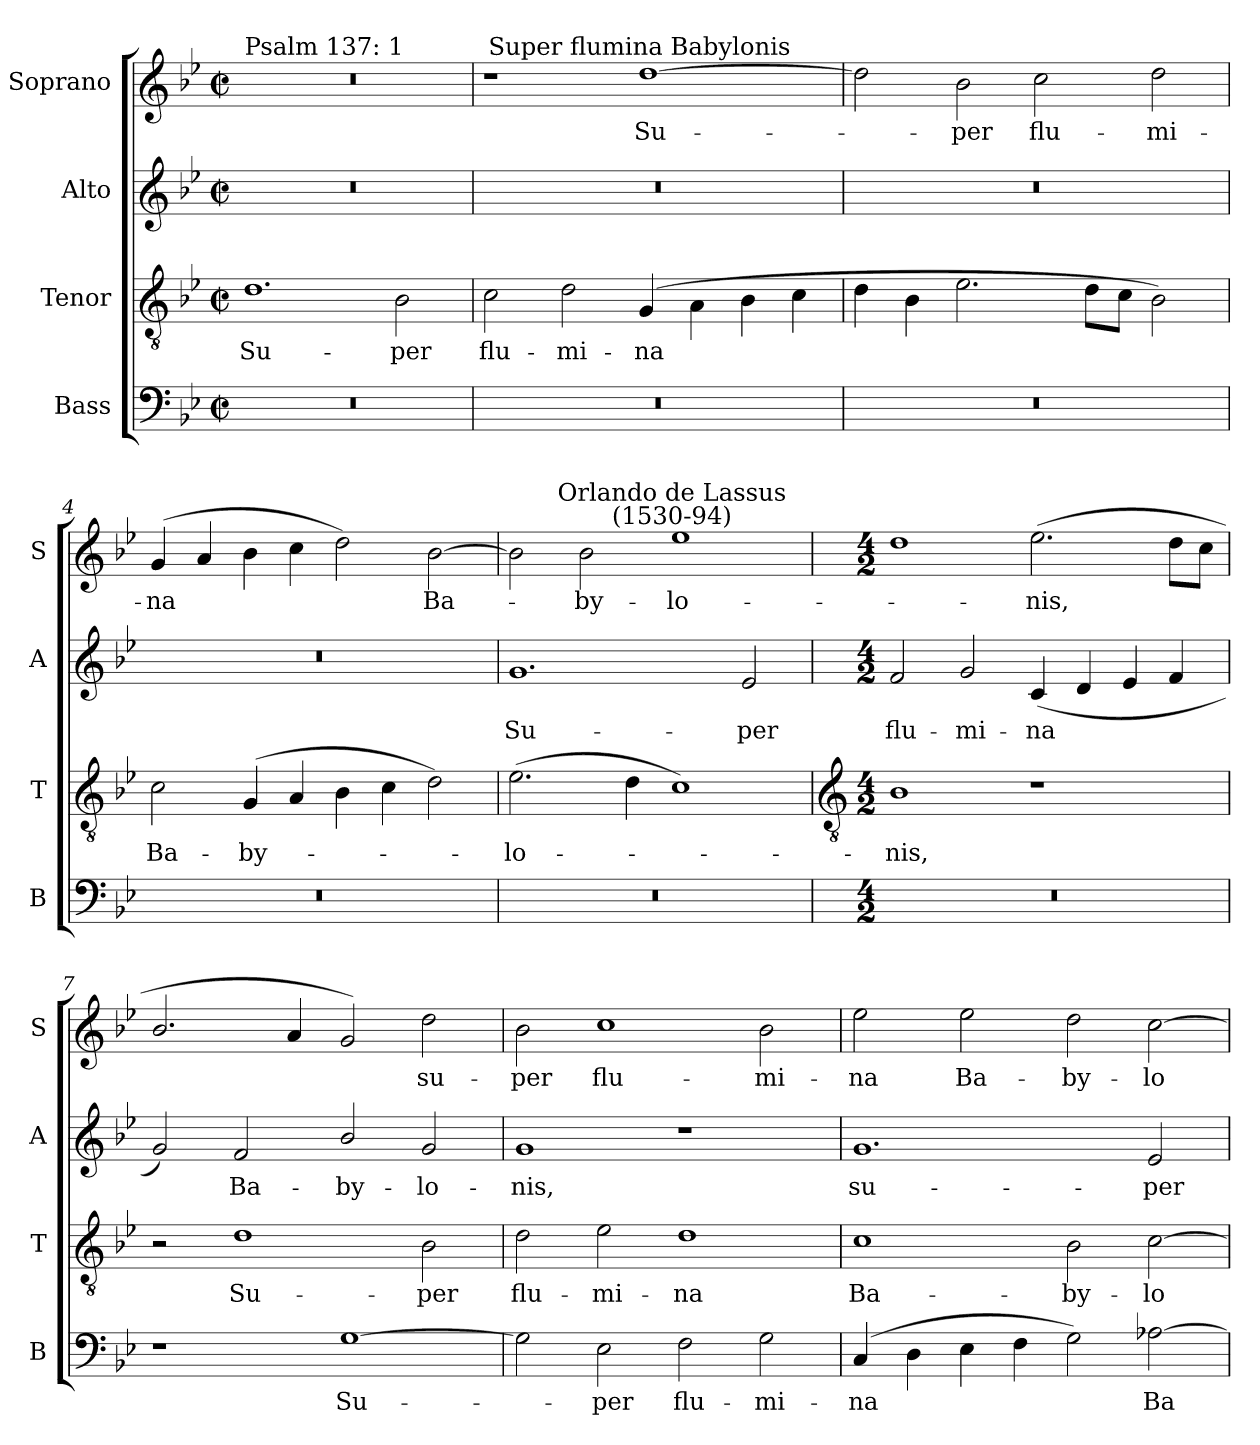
**kern	**text	**kern	**text	**kern	**text	**kern	**text
*part4	*part4	*part3	*part3	*part2	*part2	*part1	*part1
*staff4	*staff4	*staff3	*staff3	*staff2	*staff2	*staff1	*staff1
*I"Bass	*	*I"Tenor	*	*I"Alto	*	*I"Soprano	*
*I'B	*	*I'T	*	*I'A	*	*I'S	*
*clefF4	*	*clefGv2	*	*clefG2	*	*clefG2	*
*k[b-e-]	*	*k[b-e-]	*	*k[b-e-]	*	*k[b-e-]	*
*B-:	*	*B-:	*	*B-:	*	*B-:	*
*M4/2	*	*M4/2	*	*M4/2	*	*M4/2	*
*met(c|)	*	*met(c|)	*	*met(c|)	*	*met(c|)	*
=1	=1	=1	=1	=1	=1	=1	=1
!	!	!	!	!	!	!LO:TX:a:t=Psalm 137&colon; 1	!
!	!	!	!LO:LY:b	!	!	!	!
0r	.	1.d	Su-	0r	.	0r	.
!	!	!	!LO:LY:b	!	!	!	!
.	.	2B-	-per	.	.	.	.
=2	=2	=2	=2	=2	=2	=2	=2
!	!	!	!LO:LY:b	!	!	!	!
0r	.	2c	flu-	0r	.	1r	.
!	!	!	!LO:LY:b	!	!	!	!
.	.	2d	-mi-	.	.	.	.
!	!	!	!	!	!	!LO:TX:a:cj:t=Super flumina Babylonis	!
!	!	!	!LO:LY:b	!	!	!	!LO:LY:b
.	.	(>4G	-na	.	.	[1dd	Su-
.	.	4A\	.	.	.	.	.
.	.	4B-	.	.	.	.	.
.	.	4c	.	.	.	.	.
=3	=3	=3	=3	=3	=3	=3	=3
0r	.	4d	.	0r	.	2dd]	.
.	.	4B-	.	.	.	.	.
!	!	!	!	!	!	!	!LO:LY:b
.	.	2.e-	.	.	.	2b-	per
!	!	!	!	!	!	!	!LO:LY:b
.	.	.	.	.	.	2cc	flu-
.	.	8dL	.	.	.	.	.
.	.	8cJ	.	.	.	.	.
!	!	!	!	!	!	!	!LO:LY:b
.	.	2B-)	.	.	.	2dd	-mi-
=4	=4	=4	=4	=4	=4	=4	=4
!	!	!	!LO:LY:b	!	!	!	!LO:LY:b
0r	.	2c	Ba-	0r	.	(>4g	-na
.	.	.	.	.	.	4a	.
!	!	!	!LO:LY:b	!	!	!	!
.	.	(>4G	-by-	.	.	4b-	.
.	.	4A	.	.	.	4cc	.
.	.	4B-	.	.	.	2dd)	.
.	.	4c	.	.	.	.	.
!	!	!	!	!	!	!	!LO:LY:b
.	.	2d)	.	.	.	[2b-	Ba-
=5	=5	=5	=5	=5	=5	=5	=5
!	!	!	!LO:LY:b	!	!LO:LY:b	!	!
0r	.	(>2.e-	lo-	1.g	Su-	2b-]	.
!	!	!	!	!	!	!	!LO:LY:b
.	.	.	.	.	.	2b-	by-
.	.	4d	.	.	.	.	.
!	!	!	!	!	!	!LO:TX:a:cj:t=Orlando de Lassus\n(1530-94)	!
!	!	!	!	!	!	!	!LO:LY:b
.	.	1c)	.	.	.	1ee-	-lo-
!	!	!	!	!	!LO:LY:b	!	!
.	.	.	.	2e-	-per	.	.
!!LO:LB:g=z
=6	=6	=6	=6	=6	=6	=6	=6
*	*	*clefGv2	*	*	*	*	*
*M4/2	*	*M4/2	*	*M4/2	*	*M4/2	*
!	!	!	!LO:LY:b	!	!LO:LY:b	!	!
0r	.	1B-	nis,	2f	flu-	1dd	.
!	!	!	!	!	!LO:LY:b	!	!
.	.	.	.	2g	-mi-	.	.
!	!	!	!	!	!LO:LY:b	!	!LO:LY:b
.	.	1r	.	(<4c	-na	(<2.ee-	nis,
.	.	.	.	4d	.	.	.
.	.	.	.	4e-	.	.	.
.	.	.	.	4f	.	8ddL	.
.	.	.	.	.	.	8ccJ	.
=7	=7	=7	=7	=7	=7	=7	=7
1r	.	2r	.	2g)	.	2.b-/	.
!	!	!	!LO:LY:b	!	!LO:LY:b	!	!
.	.	1d	Su-	2f	Ba-	.	.
.	.	.	.	.	.	4a	.
!	!LO:LY:b	!	!	!	!LO:LY:b	!	!
[1G	Su-	.	.	2b-/	-by-	2g)	.
!	!	!	!LO:LY:b	!	!LO:LY:b	!	!LO:LY:b
.	.	2B-	-per	2g	-lo-	2dd	su-
=8	=8	=8	=8	=8	=8	=8	=8
!	!	!	!LO:LY:b	!	!LO:LY:b	!	!LO:LY:b
2G]	.	2d	flu-	1g	-nis,	2b-	-per
!	!LO:LY:b	!	!LO:LY:b	!	!	!	!LO:LY:b
2E-	per	2e-	-mi-	.	.	1cc	flu-
!	!LO:LY:b	!	!LO:LY:b	!	!	!	!
2F	flu-	1d	-na	1r	.	.	.
!	!LO:LY:b	!	!	!	!	!	!LO:LY:b
2G	-mi-	.	.	.	.	2b-	-mi-
=9	=9	=9	=9	=9	=9	=9	=9
!	!LO:LY:b	!	!LO:LY:b	!	!LO:LY:b	!	!LO:LY:b
(>4C	-na	1c	Ba-	1.g	su-	2ee-	-na
4D	.	.	.	.	.	.	.
!	!	!	!	!	!	!	!LO:LY:b
4E-	.	.	.	.	.	2ee-	Ba-
4F	.	.	.	.	.	.	.
!	!	!	!LO:LY:b	!	!	!	!LO:LY:b
2G)	.	2B-	-by-	.	.	2dd	-by-
!	!LO:LY:b	!	!LO:LY:b	!	!LO:LY:b	!	!LO:LY:b
[2A-X	Ba-	[2c	-lo-	2e-	-per	[2cc	-lo-
=	=	=	=	=	=	=	=
*-	*-	*-	*-	*-	*-	*-	*-
